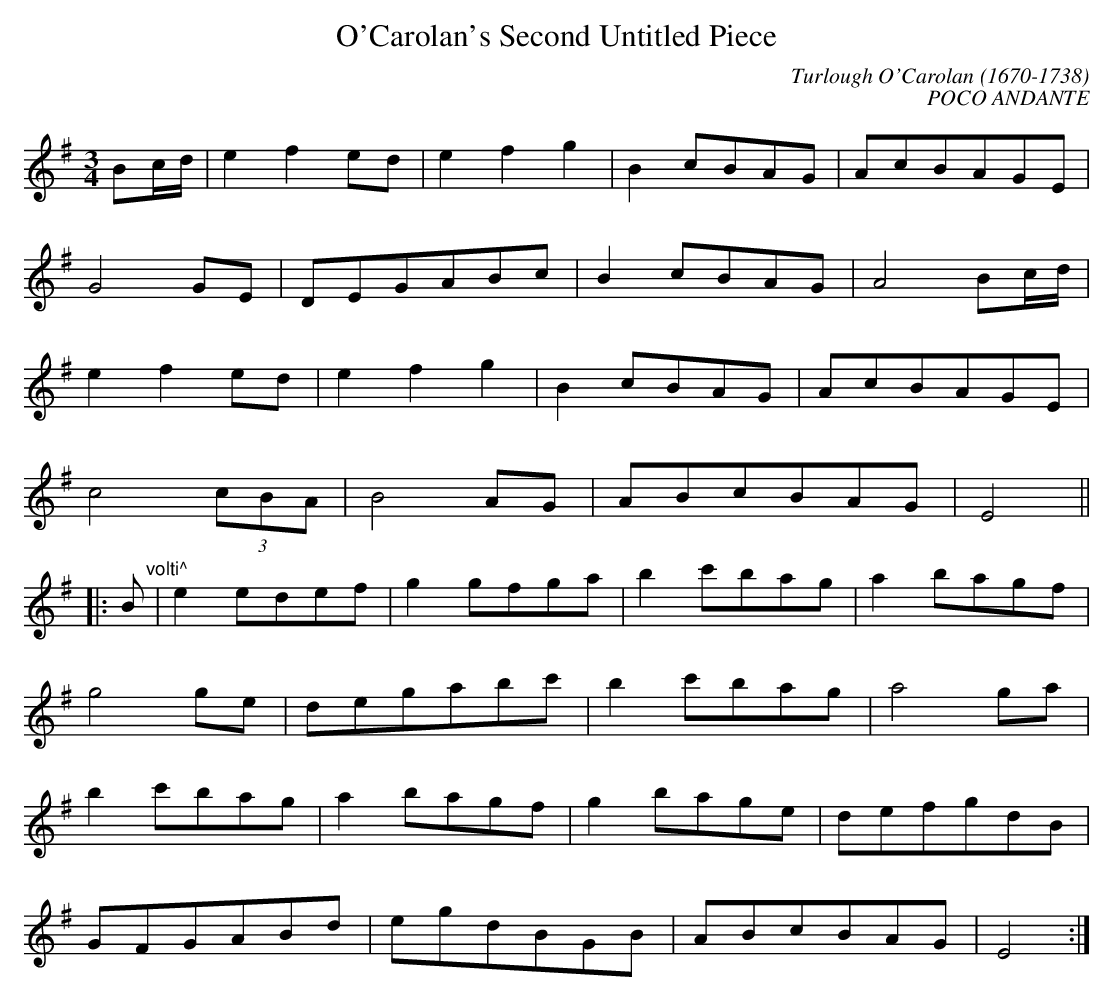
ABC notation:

X:1occ
T:O'Carolan's Second Untitled Piece
C:Turlough O'Carolan (1670-1738)
C:POCO ANDANTE
M:3/4
L:1/8
K:G
Bc/2d/2|e2f2ed|e2f2g2|B2cBAG|AcBAGE|
G4GE|DEGABc|B2cBAG|A4Bc/2d/2|
e2f2ed|e2f2g2|B2cBAG|AcBAGE|
c4 (3cBA|B4AG|ABcBAG|E4||
|:B"volti^"2|e2edef|g2gfga|b2c'bag|a2bagf|
g4ge|degabc'|b2c'bag|a4ga|
b2c'bag|a2bagf|g2bage|defgdB|
GFGABd|egdBGB|ABcBAG|E4:|
